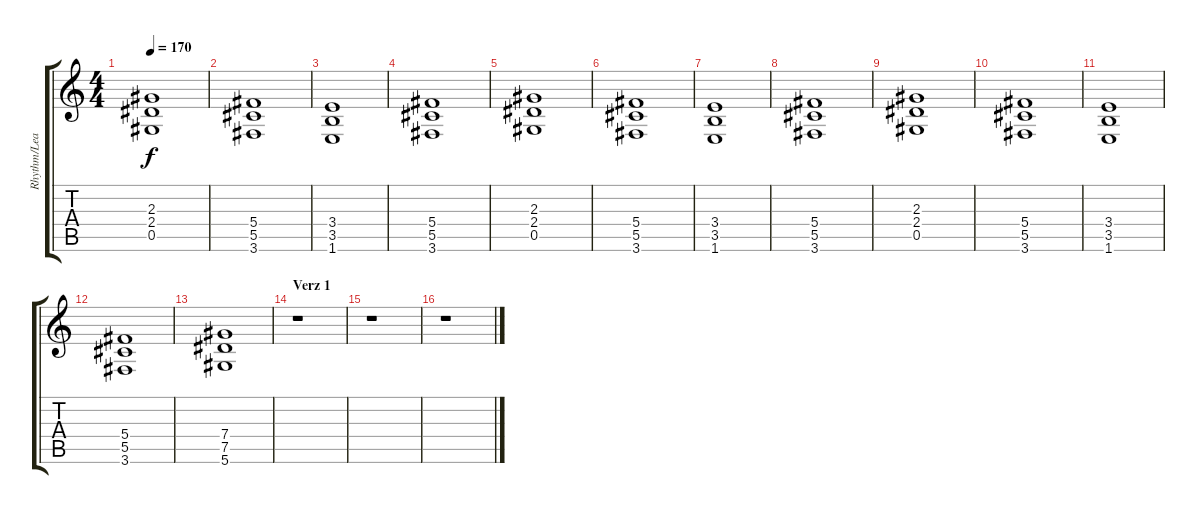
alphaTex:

\track ("Rhythm/Lead Guitar - Badi Boy" "Rhythm/Lea") {instrument overdrivenguitar}
\staff {score tabs}
\tuning (Eb4 Bb3 Gb3 Db3 Ab2 Eb2) {hide}
\ts (4 4)
\tempo 170
\clef g2
\ks c
(2.3 2.4 0.5).1{dy f} |
(5.4 5.5 3.6).1 |
(3.4 3.5 1.6).1 |
(5.4 5.5 3.6).1 |
(2.3 2.4 0.5).1 |
(5.4 5.5 3.6).1 |
(3.4 3.5 1.6).1 |
(5.4 5.5 3.6).1 |
(2.3 2.4 0.5).1 |
(5.4 5.5 3.6).1 |
(3.4 3.5 1.6).1 |
(5.4 5.5 3.6).1 |
(7.4 7.5 5.6).1 |
\section ("" "Verz 1")
r.1 |
r.1 |
r.1
